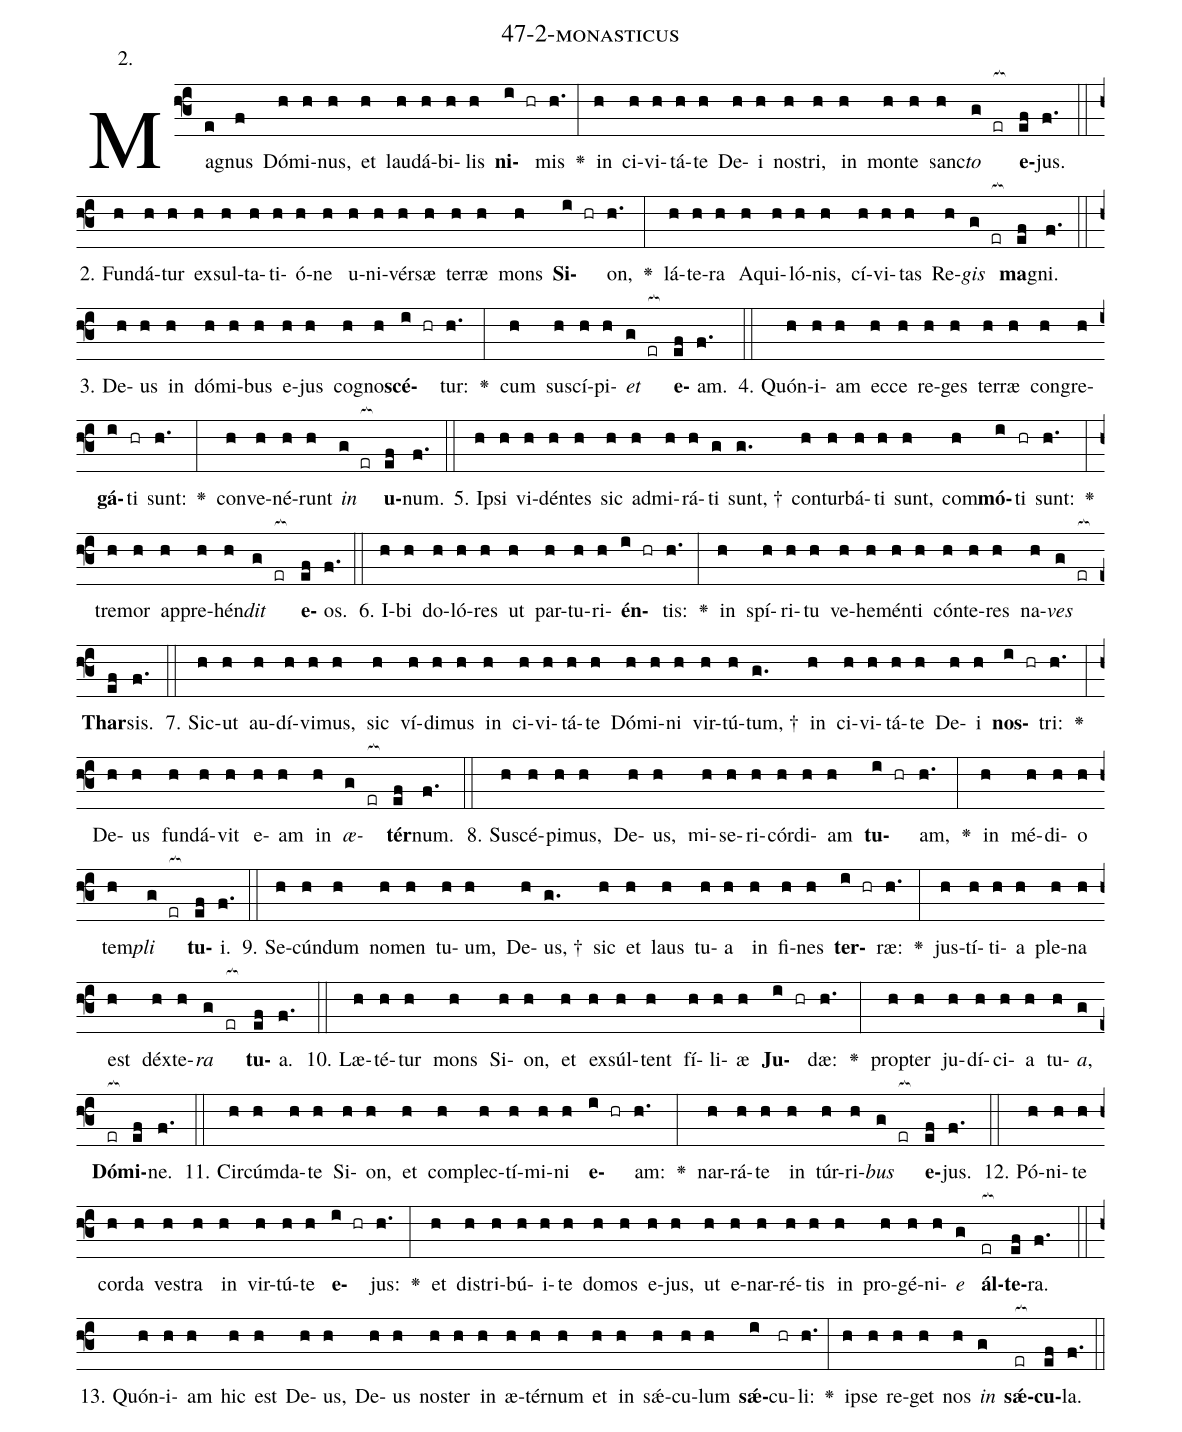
name: 47-2-monasticus;
annotation: 2.;
%%
(f3)Ma(e)gnus(f) Dó(h)mi(h)nus,(h) et(h) lau(h)dá(h)bi(h)lis(h) <b>ni</b>(i hr)mis(h.) <v>\greheightstar</v>(:) in(h) ci(h)vi(h)tá(h)te(h) De(h)i(h) nos(h)tri,(h) in(h) mon(h)te(h) sanc(h)<i>to</i>(g er[ocb:1{]) <b>e</b>(ef[ocb:0}])jus.(f.) (::)
2. Fun(h)dá(h)tur(h) ex(h)sul(h)ta(h)ti(h)ó(h)ne(h) u(h)ni(h)vér(h)sæ(h) ter(h)ræ(h) mons(h) <b>Si</b>(i hr)on,(h.) <v>\greheightstar</v>(:) lá(h)te(h)ra(h) A(h)qui(h)ló(h)nis,(h) cí(h)vi(h)tas(h) Re(h)<i>gis</i>(g er[ocb:1{]) <b>ma</b>(ef[ocb:0}])gni.(f.) (::)
3. De(h)us(h) in(h) dó(h)mi(h)bus(h) e(h)jus(h) co(h)gno(h)<b>scé</b>(i hr)tur:(h.) <v>\greheightstar</v>(:) cum(h) su(h)scí(h)pi(h)<i>et</i>(g er[ocb:1{]) <b>e</b>(ef[ocb:0}])am.(f.) (::)
4. Quón(h)i(h)am(h) ec(h)ce(h) re(h)ges(h) ter(h)ræ(h) con(h)gre(h)<b>gá</b>(i)ti(hr) sunt:(h.) <v>\greheightstar</v>(:) con(h)ve(h)né(h)runt(h) <i>in</i>(g er[ocb:1{]) <b>u</b>(ef[ocb:0}])num.(f.) (::)
5. Ip(h)si(h) vi(h)dén(h)tes(h) sic(h) ad(h)mi(h)rá(h)ti(g) sunt, †(g.) con(h)tur(h)bá(h)ti(h) sunt,(h) com(h)<b>mó</b>(i)ti(hr) sunt:(h.) <v>\greheightstar</v>(:) tre(h)mor(h) ap(h)pre(h)hén(h)<i>dit</i>(g er[ocb:1{]) <b>e</b>(ef[ocb:0}])os.(f.) (::)
6. I(h)bi(h) do(h)ló(h)res(h) ut(h) par(h)tu(h)ri(h)<b>én</b>(i hr)tis:(h.) <v>\greheightstar</v>(:) in(h) spí(h)ri(h)tu(h) ve(h)he(h)mén(h)ti(h) cón(h)te(h)res(h) na(h)<i>ves</i>(g er[ocb:1{]) <b>Thar</b>(ef[ocb:0}])sis.(f.) (::)
7. Sic(h)ut(h) au(h)dí(h)vi(h)mus,(h) sic(h) ví(h)di(h)mus(h) in(h) ci(h)vi(h)tá(h)te(h) Dó(h)mi(h)ni(h) vir(h)tú(h)tum, †(g.) in(h) ci(h)vi(h)tá(h)te(h) De(h)i(h) <b>nos</b>(i hr)tri:(h.) <v>\greheightstar</v>(:) De(h)us(h) fun(h)dá(h)vit(h) e(h)am(h) in(h) <i>æ</i>(g er[ocb:1{])<b>tér</b>(ef[ocb:0}])num.(f.) (::)
8. Su(h)scé(h)pi(h)mus,(h) De(h)us,(h) mi(h)se(h)ri(h)cór(h)di(h)am(h) <b>tu</b>(i hr)am,(h.) <v>\greheightstar</v>(:) in(h) mé(h)di(h)o(h) tem(h)<i>pli</i>(g er[ocb:1{]) <b>tu</b>(ef[ocb:0}])i.(f.) (::)
9. Se(h)cún(h)dum(h) no(h)men(h) tu(h)um,(h) De(h)us, †(g.) sic(h) et(h) laus(h) tu(h)a(h) in(h) fi(h)nes(h) <b>ter</b>(i hr)ræ:(h.) <v>\greheightstar</v>(:) jus(h)tí(h)ti(h)a(h) ple(h)na(h) est(h) déx(h)te(h)<i>ra</i>(g er[ocb:1{]) <b>tu</b>(ef[ocb:0}])a.(f.) (::)
10. Læ(h)té(h)tur(h) mons(h) Si(h)on,(h) et(h) ex(h)súl(h)tent(h) fí(h)li(h)æ(h) <b>Ju</b>(i hr)dæ:(h.) <v>\greheightstar</v>(:) prop(h)ter(h) ju(h)dí(h)ci(h)a(h) tu(h)<i>a</i>,(g) <b>Dó</b>(er[ocb:1{])<b>mi</b>(ef[ocb:0}])ne.(f.) (::)
11. Cir(h)cúm(h)da(h)te(h) Si(h)on,(h) et(h) com(h)plec(h)tí(h)mi(h)ni(h) <b>e</b>(i hr)am:(h.) <v>\greheightstar</v>(:) nar(h)rá(h)te(h) in(h) túr(h)ri(h)<i>bus</i>(g er[ocb:1{]) <b>e</b>(ef[ocb:0}])jus.(f.) (::)
12. Pó(h)ni(h)te(h) cor(h)da(h) ves(h)tra(h) in(h) vir(h)tú(h)te(h) <b>e</b>(i hr)jus:(h.) <v>\greheightstar</v>(:) et(h) dis(h)tri(h)bú(h)i(h)te(h) do(h)mos(h) e(h)jus,(h) ut(h) e(h)nar(h)ré(h)tis(h) in(h) pro(h)gé(h)ni(h)<i>e</i>(g) <b>ál</b>(er[ocb:1{])<b>te</b>(ef[ocb:0}])ra.(f.) (::)
13. Quón(h)i(h)am(h) hic(h) est(h) De(h)us,(h) De(h)us(h) nos(h)ter(h) in(h) æ(h)tér(h)num(h) et(h) in(h) sǽ(h)cu(h)lum(h) <b>sǽ</b>(i)cu(hr)li:(h.) <v>\greheightstar</v>(:) ip(h)se(h) re(h)get(h) nos(h) <i>in</i>(g) <b>sǽ</b>(er[ocb:1{])<b>cu</b>(ef[ocb:0}])la.(f.) (::)
